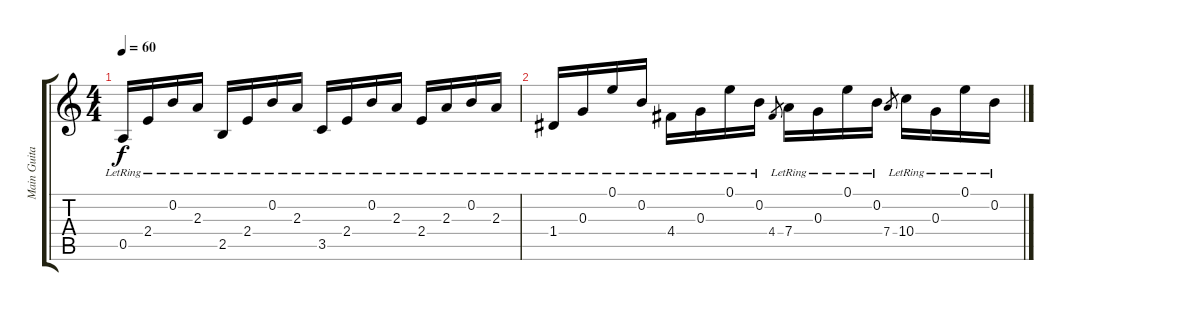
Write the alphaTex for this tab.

\track ("Main Guitar" "Main Guita") {instrument acousticguitarsteel}
\staff {score tabs}
\tuning (E4 B3 G3 D3 A2 E2) {hide}
\ts (4 4)
\tempo 60
\clef g2
\ks c
0.5{lr}.16{dy f} 2.4{lr}.16 0.2{lr}.16 2.3{lr}.16 2.5{lr}.16 2.4{lr}.16 0.2{lr}.16 2.3{lr}.16 3.5{lr}.16 2.4{lr}.16 0.2{lr}.16 2.3{lr}.16 2.4{lr}.16 2.3{lr}.16 0.2{lr}.16 2.3{lr}.16 |
1.4{lr}.16 0.3{lr}.16 0.1{lr}.16 0.2{lr}.16 4.4{lr}.16 0.3{lr}.16 0.1{lr}.16 0.2{lr}.16 4.4.8{gr} 7.4{lr}.16 0.3{lr}.16 0.1{lr}.16 0.2{lr}.16 7.4.8{gr} 10.4{lr}.16 0.3{lr}.16 0.1{lr}.16 0.2{lr}.16
